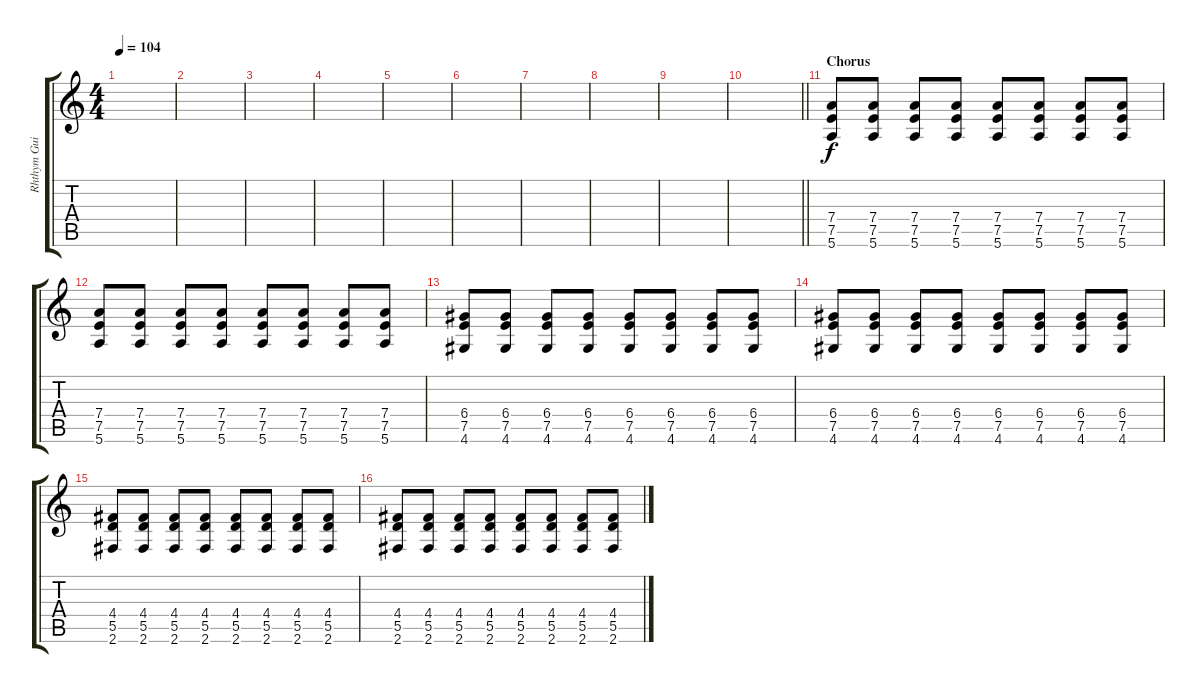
\track ("Rhthym Guitar 2" "Rhthym Gui") {instrument distortionguitar}
\staff {score tabs}
\tuning (E4 B3 G3 D3 A2 E2) {hide}
\ts (4 4)
\tempo 104
\clef g2
\ks c
|
|
|
|
|
|
|
|
|
\barLineRight lightlight
|
\section ("" "Chorus")
(7.4 7.5 5.6).8{volume 12} (7.4 7.5 5.6).8 (7.4 7.5 5.6).8 (7.4 7.5 5.6).8 (7.4 7.5 5.6).8 (7.4 7.5 5.6).8 (7.4 7.5 5.6).8 (7.4 7.5 5.6).8 |
(7.4 7.5 5.6).8 (7.4 7.5 5.6).8 (7.4 7.5 5.6).8 (7.4 7.5 5.6).8 (7.4 7.5 5.6).8 (7.4 7.5 5.6).8 (7.4 7.5 5.6).8 (7.4 7.5 5.6).8 |
(6.4 7.5 4.6).8 (6.4 7.5 4.6).8 (6.4 7.5 4.6).8 (6.4 7.5 4.6).8 (6.4 7.5 4.6).8 (6.4 7.5 4.6).8 (6.4 7.5 4.6).8 (6.4 7.5 4.6).8 |
(6.4 7.5 4.6).8 (6.4 7.5 4.6).8 (6.4 7.5 4.6).8 (6.4 7.5 4.6).8 (6.4 7.5 4.6).8 (6.4 7.5 4.6).8 (6.4 7.5 4.6).8 (6.4 7.5 4.6).8 |
(4.4 5.5 2.6).8 (4.4 5.5 2.6).8 (4.4 5.5 2.6).8 (4.4 5.5 2.6).8 (4.4 5.5 2.6).8 (4.4 5.5 2.6).8 (4.4 5.5 2.6).8 (4.4 5.5 2.6).8 |
(4.4 5.5 2.6).8 (4.4 5.5 2.6).8 (4.4 5.5 2.6).8 (4.4 5.5 2.6).8 (4.4 5.5 2.6).8 (4.4 5.5 2.6).8 (4.4 5.5 2.6).8 (4.4 5.5 2.6).8
